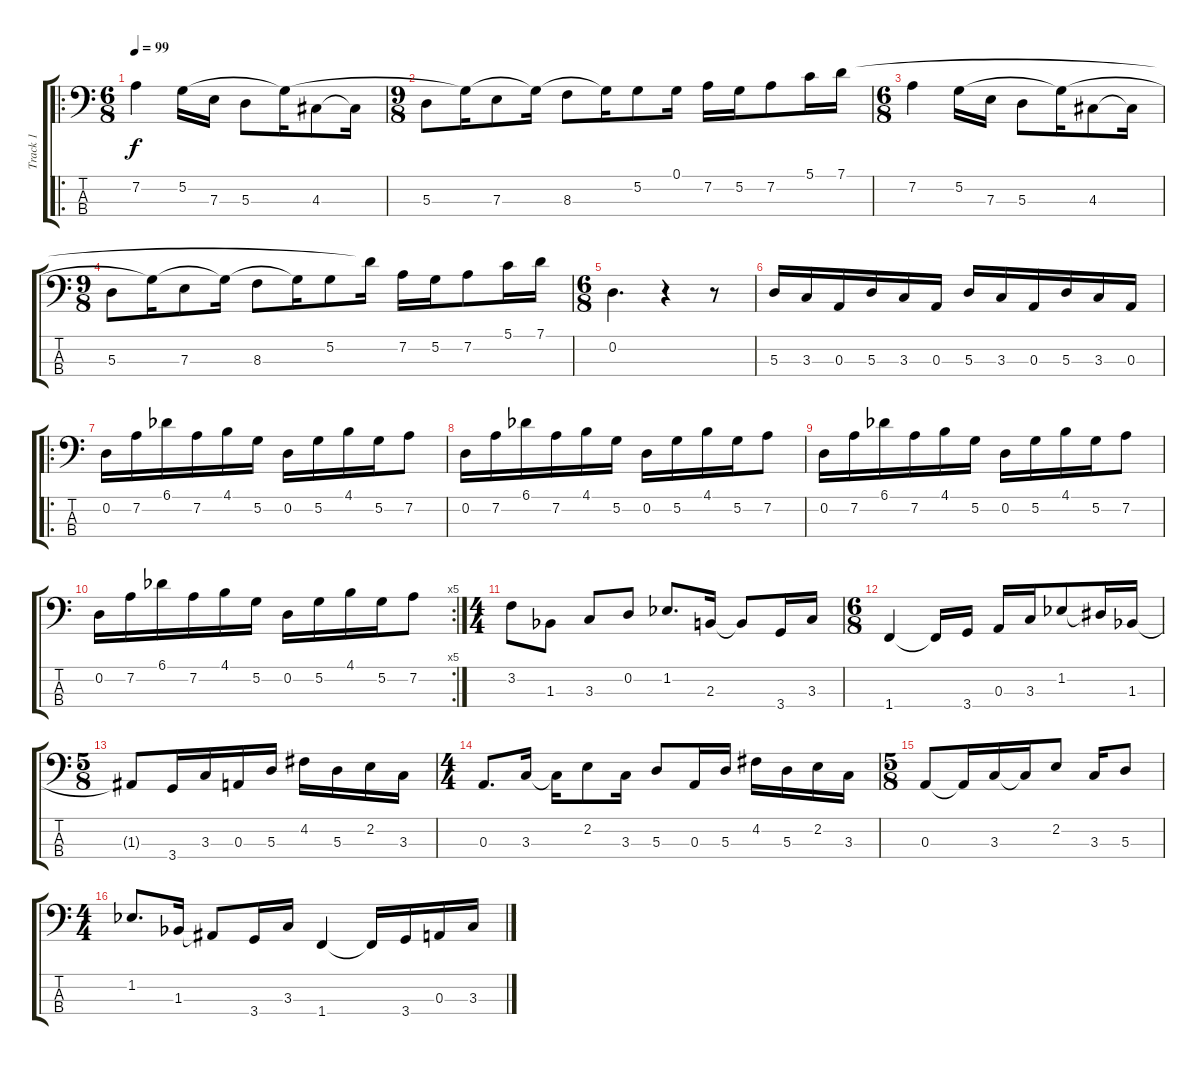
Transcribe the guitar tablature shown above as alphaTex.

\track ("Track 1" "Track 1") {instrument electricbasspick}
\staff {score tabs}
\tuning (G2 D2 A1 E1) {hide}
\ro
\ts (6 8)
\tempo 99
\clef f4
\ks c
7.2.4{dy f} 5.2.16 7.3.16 5.3.8 5.2{t}.16 4.3.8 4.3{t}.16 |
\ts (9 8)
5.3.8 5.2{t}.16 7.3.8 5.2{t}.16 8.3.8 5.2{t}.16 5.2.8 0.1.16 7.2.16 5.2.16 7.2.8 5.1.16 7.1.16 |
\ts (6 8)
7.2.4 5.2.16 7.3.16 5.3.8 5.2{t}.16 4.3.8 4.3{t}.16 |
\ts (9 8)
5.3.8 5.2{t}.16 7.3.8 5.2{t}.16 8.3.8 5.2{t}.16 5.2.8 7.1{t}.16 7.2.16 5.2.16 7.2.8 5.1.16 7.1.16 |
\ts (6 8)
0.2.4{d} r.4 r.8 |
5.3.16 3.3.16 0.3.16 5.3.16 3.3.16 0.3.16 5.3.16 3.3.16 0.3.16 5.3.16 3.3.16 0.3.16 |
\ro
0.2.16 7.2.16 6.1{acc b}.16 7.2.16 4.1.16 5.2.16 0.2.16 5.2.16 4.1.16 5.2.16 7.2.8 |
0.2.16 7.2.16 6.1{acc b}.16 7.2.16 4.1.16 5.2.16 0.2.16 5.2.16 4.1.16 5.2.16 7.2.8 |
0.2.16 7.2.16 6.1{acc b}.16 7.2.16 4.1.16 5.2.16 0.2.16 5.2.16 4.1.16 5.2.16 7.2.8 |
\rc 5
0.2.16 7.2.16 6.1{acc b}.16 7.2.16 4.1.16 5.2.16 0.2.16 5.2.16 4.1.16 5.2.16 7.2.8 |
\ts (4 4)
3.2.8 1.3{acc b}.8 3.3.8 0.2.8 1.2{acc b}.8{d} 2.3.16 2.3{t}.8 3.4.16 3.3.16 |
\ts (6 8)
1.4.4 1.4{t}.16 3.4.16 0.3.16 3.3.16 1.2{acc b}.8 1.2{t}.16 1.3{acc b}.16 |
\ts (5 8)
1.3{t}.8 3.4.16 3.3.16 0.3.16 5.3.16 4.2.16 5.3.16 2.2.16 3.3.16 |
\ts (4 4)
0.3.8{d} 3.3.16 3.3{t}.16 2.2.8 3.3.16 5.3.8 0.3.16 5.3.16 4.2.16 5.3.16 2.2.16 3.3.16 |
\ts (5 8)
0.3.8 0.3{t}.16 3.3.16 3.3{t}.16 2.2.8 3.3.16 5.3.8 |
\ts (4 4)
1.2{acc b}.8{d} 1.3{acc b}.16 1.3{t}.8 3.4.16 3.3.16 1.4.4 1.4{t}.16 3.4.16 0.3.16 3.3.16
